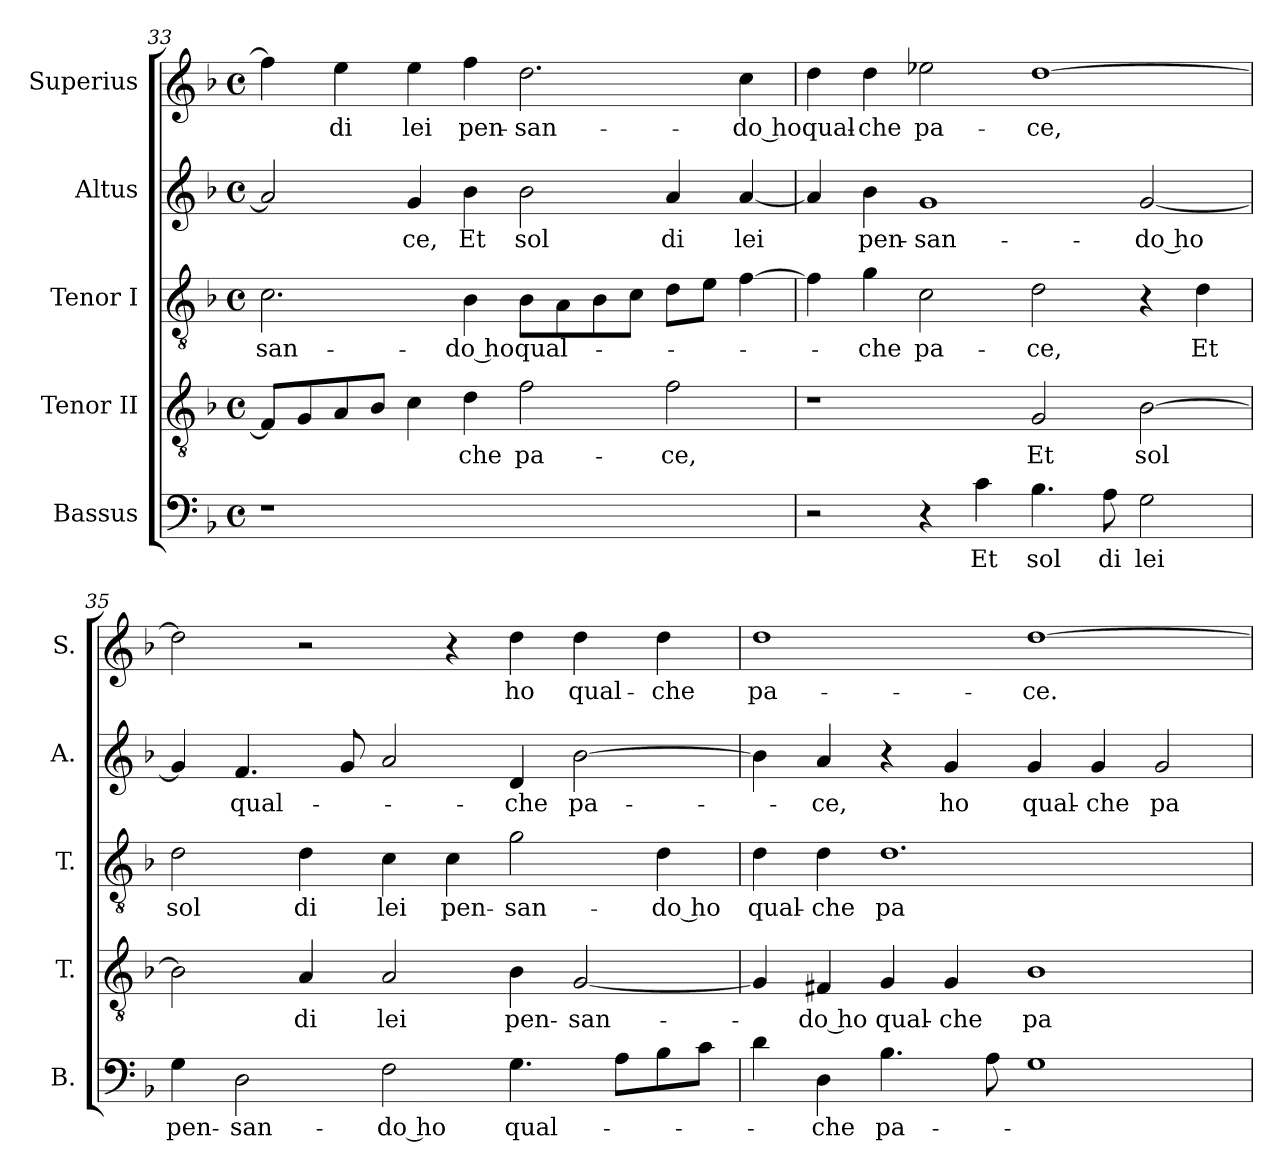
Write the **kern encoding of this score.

**kern	**text	**kern	**text	**kern	**text	**kern	**text	**kern	**text
*part5	*part5	*part4	*part4	*part3	*part3	*part2	*part2	*part1	*part1
*staff5	*staff5	*staff4	*staff4	*staff3	*staff3	*staff2	*staff2	*staff1	*staff1
*I"Bassus	*	*I"Tenor II	*	*I"Tenor I	*	*I"Altus	*	*I"Superius	*
*I'B.	*	*I'T.	*	*I'T.	*	*I'A.	*	*I'S.	*
*clefF4	*	*clefGv2	*	*clefGv2	*	*clefG2	*	*clefG2	*
*	*	*ITrd7c12	*	*ITrd7c12	*	*	*	*	*
*k[b-]	*	*k[b-]	*	*k[b-]	*	*k[b-]	*	*k[b-]	*
*F:	*	*F:	*	*F:	*	*F:	*	*F:	*
*M4/4	*	*M4/4	*	*M4/4	*	*M4/4	*	*M4/4	*
*met(c)	*	*met(c)	*	*met(c)	*	*met(c)	*	*met(c)	*
=33	=33	=33	=33	=33	=33	=33	=33	=33	=33
!LO:N:vis=1	!	!	!	!	!	!	!	!	!
!	!	!	!	!	!LO:LY:b:color=#000000	!	!	!	!
1r	.	8FFi/L]	.	2.Ci\	-san-	2ai/]	.	4ffi\]	.
.	.	8GGi/	.	.	.	.	.	.	.
!	!	!	!	!	!	!	!	!	!LO:LY:b:color=#000000
.	.	8AAi/	.	.	.	.	.	4eei\	di
.	.	8BB-i/J	.	.	.	.	.	.	.
!	!	!	!	!	!	!	!LO:LY:b:color=#000000	!	!
!	!	!	!	!	!	!	!	!	!LO:LY:b:color=#000000
.	.	4Ci\	.	.	.	4gi/	-ce,	4eei\	lei
!	!	!	!LO:LY:b:color=#000000	!	!	!	!	!	!
!	!	!	!	!	!LO:LY:b:color=#000000	!	!	!	!
!	!	!	!	!	!	!	!LO:LY:b:color=#000000	!	!
!	!	!	!	!	!	!	!	!	!LO:LY:b:color=#000000
.	.	4Di\	-che	4BB-i\	-do ho	4b-i\	Et	4ffi\	pen-
!	!	!	!LO:LY:b:color=#000000	!	!	!	!	!	!
!	!	!	!	!	!LO:LY:b:color=#000000	!	!	!	!
!	!	!	!	!	!	!	!LO:LY:b:color=#000000	!	!
!	!	!	!	!	!	!	!	!	!LO:LY:b:color=#000000
1ryy	.	2Fi\	pa-	8BB-i\L	qual-	2b-i\	sol	2.ddi\	-san-
.	.	.	.	8AAi\	.	.	.	.	.
.	.	.	.	8BB-i\	.	.	.	.	.
.	.	.	.	8Ci\J	.	.	.	.	.
!	!	!	!LO:LY:b:color=#000000	!	!	!	!	!	!
!	!	!	!	!	!	!	!LO:LY:b:color=#000000	!	!
.	.	2Fi\	-ce,	8Di\L	.	4ai/	di	.	.
.	.	.	.	8Ei\J	.	.	.	.	.
!	!	!	!	!	!	!	!LO:LY:b:color=#000000	!	!
!	!	!	!	!	!	!	!	!	!LO:LY:b:color=#000000
.	.	.	.	[>4Fi\	.	[<4ai/	lei	4cci\	-do ho
!!LO:LB:g=z
=34	=34	=34	=34	=34	=34	=34	=34	=34	=34
!	!	!	!	!	!	!	!	!	!LO:LY:b:color=#000000
2r	.	1r	.	4Fi\]	.	4ai/]	.	4ddi\	qual-
!	!	!	!	!	!LO:LY:b:color=#000000	!	!	!	!
!	!	!	!	!	!	!	!LO:LY:b:color=#000000	!	!
!	!	!	!	!	!	!	!	!	!LO:LY:b:color=#000000
.	.	.	.	4Gi\	-che	4b-i\	pen-	4ddi\	-che
!	!	!	!	!	!LO:LY:b:color=#000000	!	!	!	!
!	!	!	!	!	!	!	!LO:LY:b:color=#000000	!	!
!	!	!	!	!	!	!	!	!	!LO:LY:b:color=#000000
4r	.	.	.	2Ci\	pa-	1gi	-san-	2ee-Xi\	pa-
!	!LO:LY:b:color=#000000	!	!	!	!	!	!	!	!
4ci\	Et	.	.	.	.	.	.	.	.
!	!LO:LY:b:color=#000000	!	!	!	!	!	!	!	!
!	!	!	!LO:LY:b:color=#000000	!	!	!	!	!	!
!	!	!	!	!	!LO:LY:b:color=#000000	!	!	!	!
!	!	!	!	!	!	!	!	!	!LO:LY:b:color=#000000
4.B-i\	sol	2GGi/	Et	2Di\	-ce,	.	.	[>1ddi	-ce,
!	!LO:LY:b:color=#000000	!	!	!	!	!	!	!	!
8Ai\	di	.	.	.	.	.	.	.	.
!	!LO:LY:b:color=#000000	!	!	!	!	!	!	!	!
!	!	!	!LO:LY:b:color=#000000	!	!	!	!	!	!
!	!	!	!	!	!	!	!LO:LY:b:color=#000000	!	!
2Gi\	lei	[>2BB-i\	sol	4r	.	[<2gi/	-do ho	.	.
!	!	!	!	!	!LO:LY:b:color=#000000	!	!	!	!
.	.	.	.	4Di\	Et	.	.	.	.
=35	=35	=35	=35	=35	=35	=35	=35	=35	=35
!	!LO:LY:b:color=#000000	!	!	!	!	!	!	!	!
!	!	!	!	!	!LO:LY:b:color=#000000	!	!	!	!
4Gi\	pen-	2BB-i\]	.	2Di\	sol	4gi/]	.	2ddi\]	.
!	!LO:LY:b:color=#000000	!	!	!	!	!	!	!	!
!	!	!	!	!	!	!	!LO:LY:b:color=#000000	!	!
2Di\	-san-	.	.	.	.	4.fi/	qual-	.	.
!	!	!	!LO:LY:b:color=#000000	!	!	!	!	!	!
!	!	!	!	!	!LO:LY:b:color=#000000	!	!	!	!
.	.	4AAi/	di	4Di\	di	.	.	2r	.
.	.	.	.	.	.	8gi/	.	.	.
!	!LO:LY:b:color=#000000	!	!	!	!	!	!	!	!
!	!	!	!LO:LY:b:color=#000000	!	!	!	!	!	!
!	!	!	!	!	!LO:LY:b:color=#000000	!	!	!	!
2Fi\	-do ho	2AAi/	lei	4Ci\	lei	2ai/	.	.	.
!	!	!	!	!	!LO:LY:b:color=#000000	!	!	!	!
.	.	.	.	4Ci\	pen-	.	.	4r	.
!	!LO:LY:b:color=#000000	!	!	!	!	!	!	!	!
!	!	!	!LO:LY:b:color=#000000	!	!	!	!	!	!
!	!	!	!	!	!LO:LY:b:color=#000000	!	!	!	!
!	!	!	!	!	!	!	!LO:LY:b:color=#000000	!	!
!	!	!	!	!	!	!	!	!	!LO:LY:b:color=#000000
4.Gi\	qual-	4BB-i\	pen-	2Gi\	-san-	4di/	-che	4ddi\	ho
!	!	!	!LO:LY:b:color=#000000	!	!	!	!	!	!
!	!	!	!	!	!	!	!LO:LY:b:color=#000000	!	!
!	!	!	!	!	!	!	!	!	!LO:LY:b:color=#000000
.	.	[<2GGi/	-san-	.	.	[>2b-i\	pa-	4ddi\	qual-
8Ai\L	.	.	.	.	.	.	.	.	.
!	!	!	!	!	!LO:LY:b:color=#000000	!	!	!	!
!	!	!	!	!	!	!	!	!	!LO:LY:b:color=#000000
8B-i\	.	.	.	4Di\	-do ho	.	.	4ddi\	-che
8ci\J	.	.	.	.	.	.	.	.	.
=36	=36	=36	=36	=36	=36	=36	=36	=36	=36
!	!	!	!	!	!LO:LY:b:color=#000000	!	!	!	!
!	!	!	!	!	!	!	!	!	!LO:LY:b:color=#000000
4di\	.	4GGi/]	.	4Di\	qual-	4b-i\]	.	1ddi	pa-
!	!LO:LY:b:color=#000000	!	!	!	!	!	!	!	!
!	!	!	!LO:LY:b:color=#000000	!	!	!	!	!	!
!	!	!	!	!	!LO:LY:b:color=#000000	!	!	!	!
!	!	!	!	!	!	!	!LO:LY:b:color=#000000	!	!
4Di\	-che	4FF#Xi/	-do ho	4Di\	-che	4ai/	-ce,	.	.
!	!LO:LY:b:color=#000000	!	!	!	!	!	!	!	!
!	!	!	!LO:LY:b:color=#000000	!	!	!	!	!	!
!	!	!	!	!	!LO:LY:b:color=#000000	!	!	!	!
4.B-i\	pa-	4GGi/	qual-	1.Di	pa-	4r	.	.	.
!	!	!	!LO:LY:b:color=#000000	!	!	!	!	!	!
!	!	!	!	!	!	!	!LO:LY:b:color=#000000	!	!
.	.	4GGi/	-che	.	.	4gi/	ho	.	.
8Ai\	.	.	.	.	.	.	.	.	.
!	!	!	!LO:LY:b:color=#000000	!	!	!	!	!	!
!	!	!	!	!	!	!	!LO:LY:b:color=#000000	!	!
!	!	!	!	!	!	!	!	!	!LO:LY:b:color=#000000
1Gi	.	1BB-i	pa-	.	.	4gi/	qual-	[>1ddi	-ce.
!	!	!	!	!	!	!	!LO:LY:b:color=#000000	!	!
.	.	.	.	.	.	4gi/	-che	.	.
!	!	!	!	!	!	!	!LO:LY:b:color=#000000	!	!
.	.	.	.	.	.	2gi/	pa-	.	.
=	=	=	=	=	=	=	=	=	=
*-	*-	*-	*-	*-	*-	*-	*-	*-	*-
